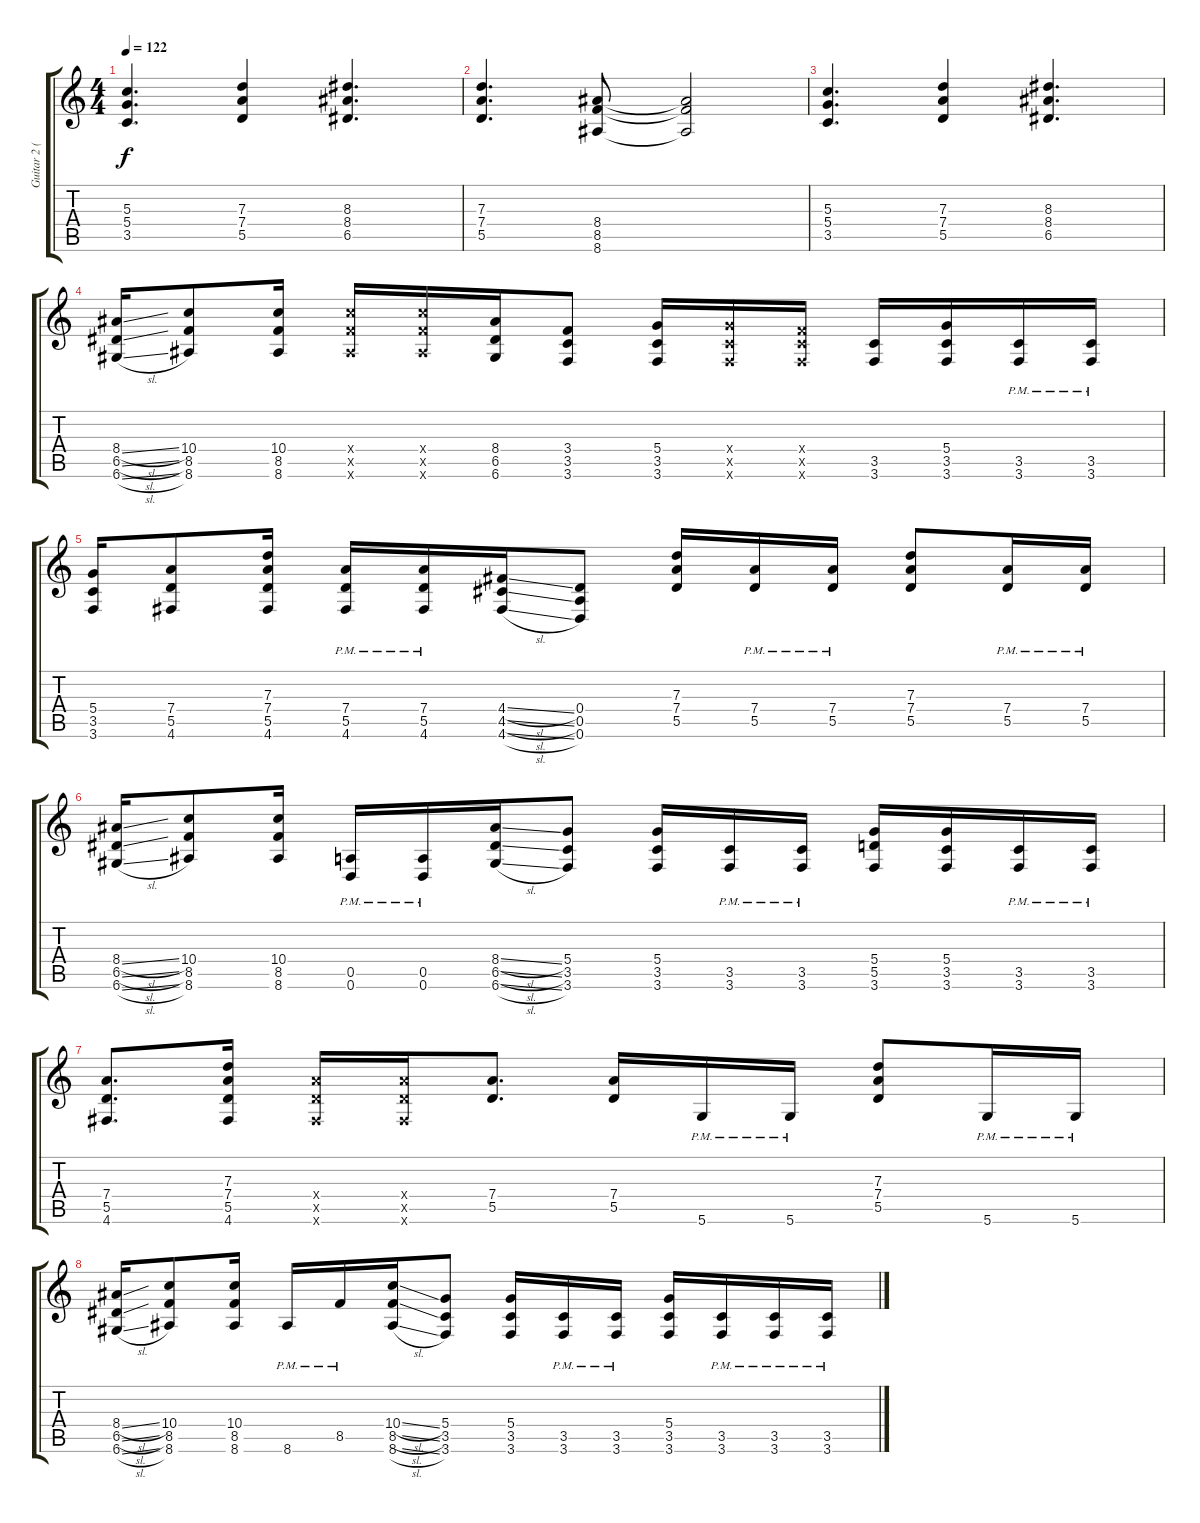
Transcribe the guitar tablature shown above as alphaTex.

\track ("Guitar 2 (Right)" "Guitar 2 (") {instrument overdrivenguitar}
\staff {score tabs}
\tuning (E4 B3 G3 D3 A2 D2) {hide}
\ts (4 4)
\tempo 122
\clef g2
\ks c
(5.3 5.4 3.5).4{d dy f} (7.3 7.4 5.5).4 (8.3 8.4 6.5).4{d} |
(7.3 7.4 5.5).4{d} (8.4 8.5 8.6).8 (8.4{t} 8.5{t} 8.6{t}).2 |
(5.3 5.4 3.5).4{d} (7.3 7.4 5.5).4 (8.3 8.4 6.5).4{d} |
(8.4{sl} 6.5{sl} 6.6{sl}).16 (10.4 8.5 8.6).8 (10.4 8.5 8.6).16 (10.4{x} 8.5{x} 8.6{x}).16 (10.4{x} 8.5{x} 8.6{x}).16 (8.4 6.5 6.6).16 (3.4 3.5 3.6).8 (5.4 3.5 3.6).16 (5.4{x} 3.5{x} 3.6{x}).16 (3.4{x} 3.5{x} 3.6{x}).16 (3.5 3.6).16 (5.4 3.5 3.6).16 (3.5{pm} 3.6{pm}).16 (3.5{pm} 3.6{pm}).16 |
(5.4 3.5 3.6).16 (7.4 5.5 4.6).8 (7.3 7.4 5.5 4.6).16 (7.4{pm} 5.5{pm} 4.6{pm}).16 (7.4{pm} 5.5{pm} 4.6{pm}).16 (4.4{sl} 4.5{sl} 4.6{sl}).16 (0.4 0.5 0.6).8 (7.3 7.4 5.5).16 (7.4{pm} 5.5{pm}).16 (7.4{pm} 5.5{pm}).16 (7.3 7.4 5.5).8 (7.4{pm} 5.5{pm}).16 (7.4{pm} 5.5{pm}).16 |
(8.4{sl} 6.5{sl} 6.6{sl}).16 (10.4 8.5 8.6).8 (10.4 8.5 8.6).16 (0.5{pm} 0.6{pm}).16 (0.5{pm} 0.6{pm}).16 (8.4{sl} 6.5{sl} 6.6{sl}).16 (5.4 3.5 3.6).8 (5.4 3.5 3.6).16 (3.5{pm} 3.6{pm}).16 (3.5{pm} 3.6{pm}).16 (5.4 5.5 3.6).16 (5.4 3.5 3.6).16 (3.5{pm} 3.6{pm}).16 (3.5{pm} 3.6{pm}).16 |
(7.4 5.5 4.6).8{d} (7.3 7.4 5.5 4.6).16 (7.4{x} 5.5{x} 4.6{x}).16 (7.4{x} 5.5{x} 4.6{x}).16 (7.4 5.5).8{d} (7.4 5.5).16 5.6{pm}.16 5.6{pm}.16 (7.3 7.4 5.5).8 5.6{pm}.16 5.6{pm}.16 |
(8.4{sl} 6.5{sl} 6.6{sl}).16 (10.4 8.5 8.6).8 (10.4 8.5 8.6).16 8.6{pm}.16 8.5{pm}.16 (10.4{sl} 8.5{sl} 8.6{sl}).16 (5.4 3.5 3.6).8 (5.4 3.5 3.6).16 (3.5{pm} 3.6{pm}).16 (3.5{pm} 3.6{pm}).16 (5.4 3.5 3.6).16 (3.5{pm} 3.6{pm}).16 (3.5{pm} 3.6{pm}).16 (3.5{pm} 3.6{pm}).16
